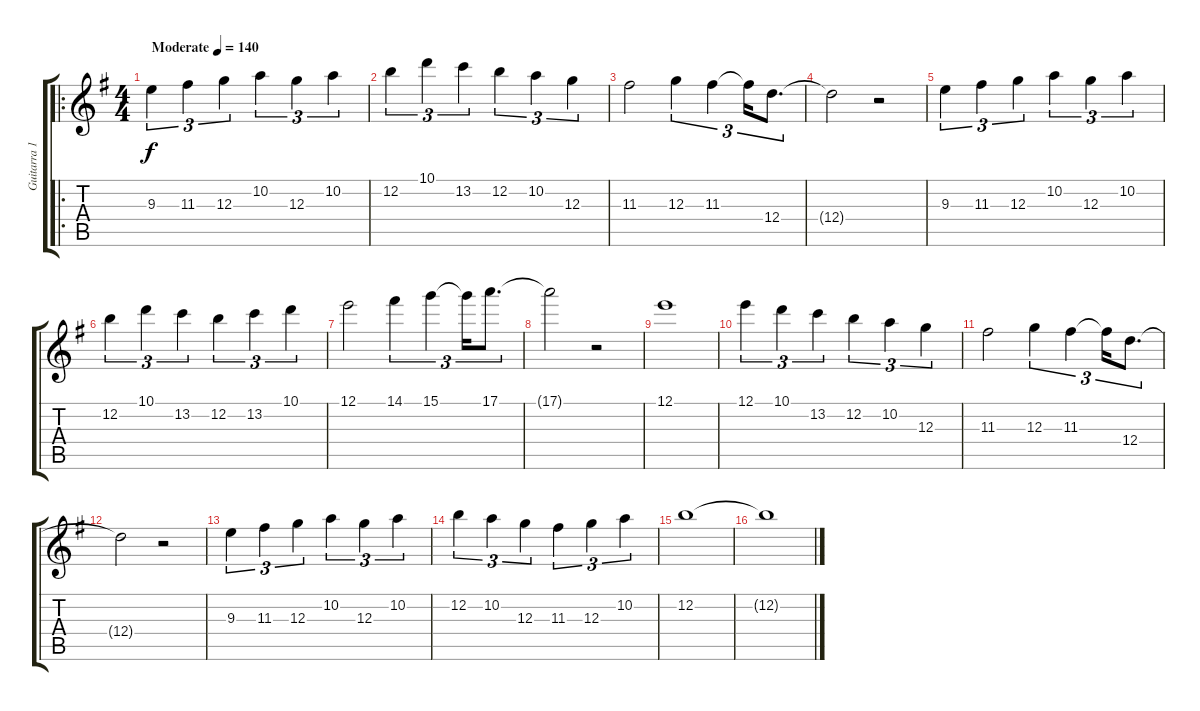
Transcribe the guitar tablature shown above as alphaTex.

\track ("Guitarra 1 (Guitar 1)" "Guitarra 1") {instrument overdrivenguitar}
\staff {score tabs}
\tuning (E4 B3 G3 D3 A2 E2) {hide}
\ro
\ts (4 4)
\tempo (140 "Moderate")
\clef g2
\ks eminor
9.3.4{tu (3 2) dy f instrument overdrivenguitar} 11.3.4{tu (3 2)} 12.3.4{tu (3 2)} 10.2.4{tu (3 2)} 12.3.4{tu (3 2)} 10.2.4{tu (3 2)} |
12.2.4{tu (3 2)} 10.1.4{tu (3 2)} 13.2.4{tu (3 2)} 12.2.4{tu (3 2)} 10.2.4{tu (3 2)} 12.3.4{tu (3 2)} |
11.3.2 12.3.4{tu (3 2)} 11.3.4{tu (3 2)} 11.3{t}.16{tu (3 2)} 12.4.8{d tu (3 2)} |
12.4{t}.2 r.2 |
9.3.4{tu (3 2)} 11.3.4{tu (3 2)} 12.3.4{tu (3 2)} 10.2.4{tu (3 2)} 12.3.4{tu (3 2)} 10.2.4{tu (3 2)} |
12.2.4{tu (3 2)} 10.1.4{tu (3 2)} 13.2.4{tu (3 2)} 12.2.4{tu (3 2)} 13.2.4{tu (3 2)} 10.1.4{tu (3 2)} |
12.1.2 14.1.4{tu (3 2)} 15.1.4{tu (3 2)} 15.1{t}.16{tu (3 2)} 17.1.8{d tu (3 2)} |
17.1{t}.2 r.2 |
12.1.1 |
12.1.4{tu (3 2)} 10.1.4{tu (3 2)} 13.2.4{tu (3 2)} 12.2.4{tu (3 2)} 10.2.4{tu (3 2)} 12.3.4{tu (3 2)} |
11.3.2 12.3.4{tu (3 2)} 11.3.4{tu (3 2)} 11.3{t}.16{tu (3 2)} 12.4.8{d tu (3 2)} |
12.4{t}.2 r.2 |
9.3.4{tu (3 2)} 11.3.4{tu (3 2)} 12.3.4{tu (3 2)} 10.2.4{tu (3 2)} 12.3.4{tu (3 2)} 10.2.4{tu (3 2)} |
12.2.4{tu (3 2)} 10.2.4{tu (3 2)} 12.3.4{tu (3 2)} 11.3.4{tu (3 2)} 12.3.4{tu (3 2)} 10.2.4{tu (3 2)} |
12.2.1 |
12.2{t}.1
